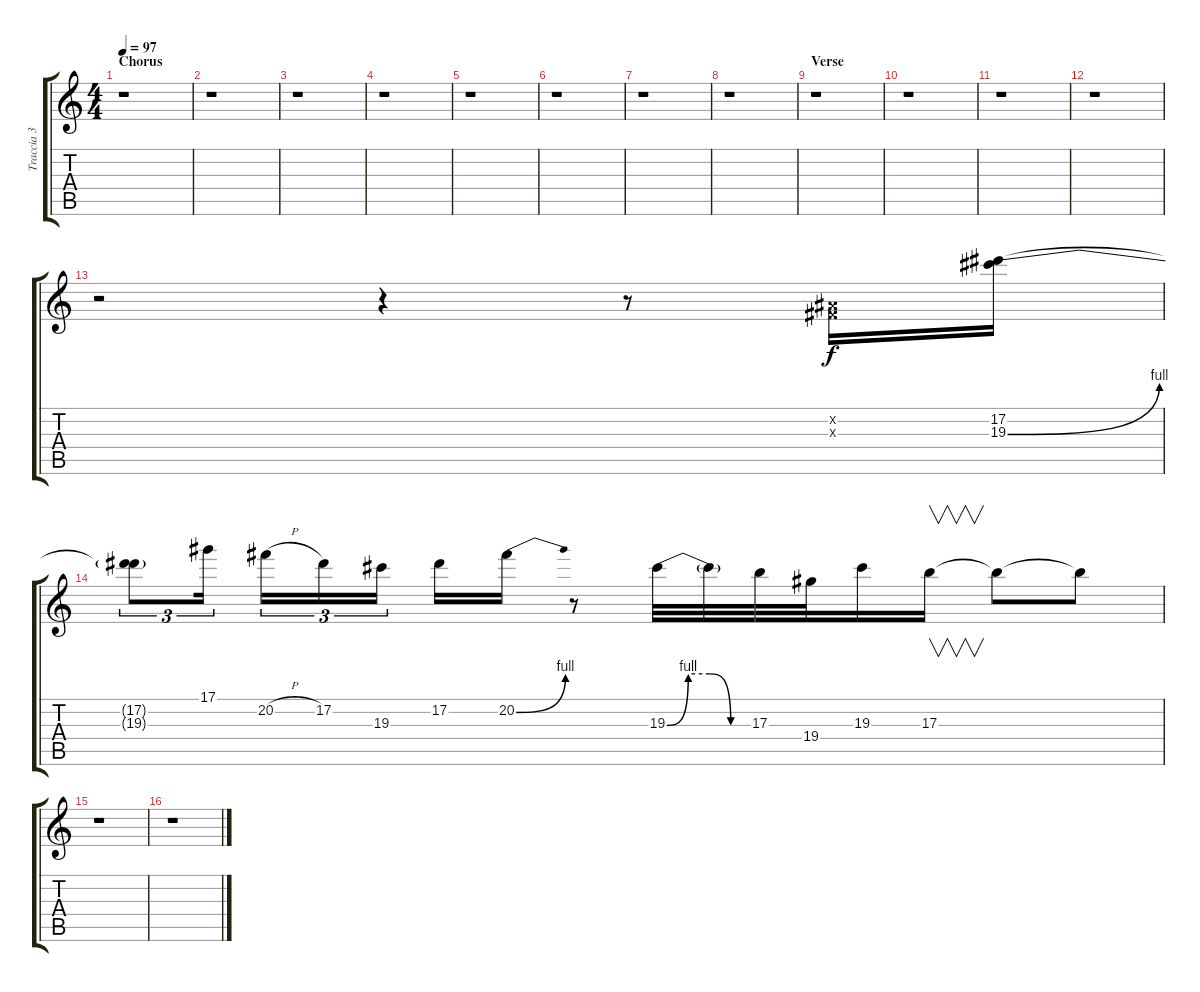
\track ("Traccia 3" "Traccia 3") {instrument distortionguitar}
\staff {score tabs}
\tuning (Eb4 Bb3 Gb3 Db3 Ab2 Eb2) {hide}
\ts (4 4)
\section ("" "Chorus")
\tempo 97
\clef g2
\ks c
r.1{dy f} |
r.1 |
r.1 |
r.1 |
r.1 |
r.1 |
r.1 |
r.1 |
\section ("" "Verse")
r.1 |
r.1 |
r.1 |
r.1 |
r.2 r.4 r.8 (0.2{x} 0.3{x}).16 (17.2 19.3{be (bend 0 0 60 4)}).16 |
(17.2{t} 19.3{t}).8{tu (3 2)} 17.1.16{tu (3 2)} 20.2{h}.16{tu (3 2)} 17.2.16{tu (3 2)} 19.3.16{tu (3 2)} 17.2.16 20.2{be (bend 0 0 60 4)}.16 r.8 19.3{be (custom 0 0 15 4 30 4 45 0 60 0)}.32 19.3{t}.32 17.3.32 19.4.32 19.3.16 17.3.16{v} 17.3{t}.8 17.3{t}.8 |
r.1 |
r.1
